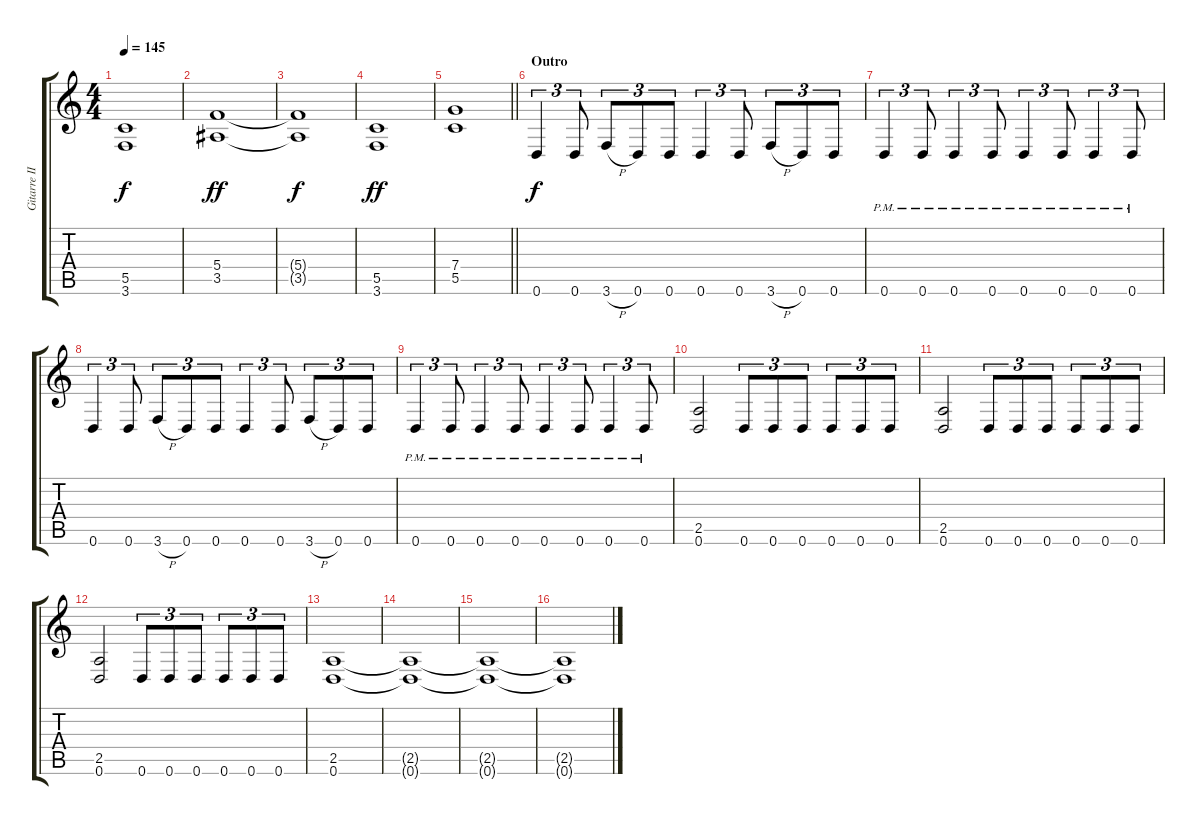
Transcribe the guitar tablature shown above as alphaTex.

\track ("Gitarre II" "Gitarre II") {instrument distortionguitar}
\staff {score tabs}
\tuning (D4 A3 F3 C3 G2 D2) {hide}
\ts (4 4)
\tempo 145
\clef g2
\ks c
(5.5{t} 3.6{t}).1{dy f} |
(5.4 3.5).1{dy ff} |
(5.4{t} 3.5{t}).1{dy f} |
(5.5 3.6).1{dy ff} |
\barLineRight lightlight
(7.4 5.5).1 |
\section ("" "Outro")
0.6.4{tu (3 2) dy f} 0.6.8{tu (3 2)} 3.6{h}.8{tu (3 2)} 0.6.8{tu (3 2)} 0.6.8{tu (3 2)} 0.6.4{tu (3 2)} 0.6.8{tu (3 2)} 3.6{h}.8{tu (3 2)} 0.6.8{tu (3 2)} 0.6.8{tu (3 2)} |
0.6{pm}.4{tu (3 2)} 0.6{pm}.8{tu (3 2)} 0.6{pm}.4{tu (3 2)} 0.6{pm}.8{tu (3 2)} 0.6{pm}.4{tu (3 2)} 0.6{pm}.8{tu (3 2)} 0.6{pm}.4{tu (3 2)} 0.6{pm}.8{tu (3 2)} |
0.6.4{tu (3 2)} 0.6.8{tu (3 2)} 3.6{h}.8{tu (3 2)} 0.6.8{tu (3 2)} 0.6.8{tu (3 2)} 0.6.4{tu (3 2)} 0.6.8{tu (3 2)} 3.6{h}.8{tu (3 2)} 0.6.8{tu (3 2)} 0.6.8{tu (3 2)} |
0.6{pm}.4{tu (3 2)} 0.6{pm}.8{tu (3 2)} 0.6{pm}.4{tu (3 2)} 0.6{pm}.8{tu (3 2)} 0.6{pm}.4{tu (3 2)} 0.6{pm}.8{tu (3 2)} 0.6{pm}.4{tu (3 2)} 0.6{pm}.8{tu (3 2)} |
(2.5 0.6).2 0.6.8{tu (3 2)} 0.6.8{tu (3 2)} 0.6.8{tu (3 2)} 0.6.8{tu (3 2)} 0.6.8{tu (3 2)} 0.6.8{tu (3 2)} |
(2.5 0.6).2 0.6.8{tu (3 2)} 0.6.8{tu (3 2)} 0.6.8{tu (3 2)} 0.6.8{tu (3 2)} 0.6.8{tu (3 2)} 0.6.8{tu (3 2)} |
(2.5 0.6).2 0.6.8{tu (3 2)} 0.6.8{tu (3 2)} 0.6.8{tu (3 2)} 0.6.8{tu (3 2)} 0.6.8{tu (3 2)} 0.6.8{tu (3 2)} |
(2.5 0.6).1 |
(2.5{t} 0.6{t}).1{volume 0} |
(2.5{t} 0.6{t}).1 |
(2.5{t} 0.6{t}).1
